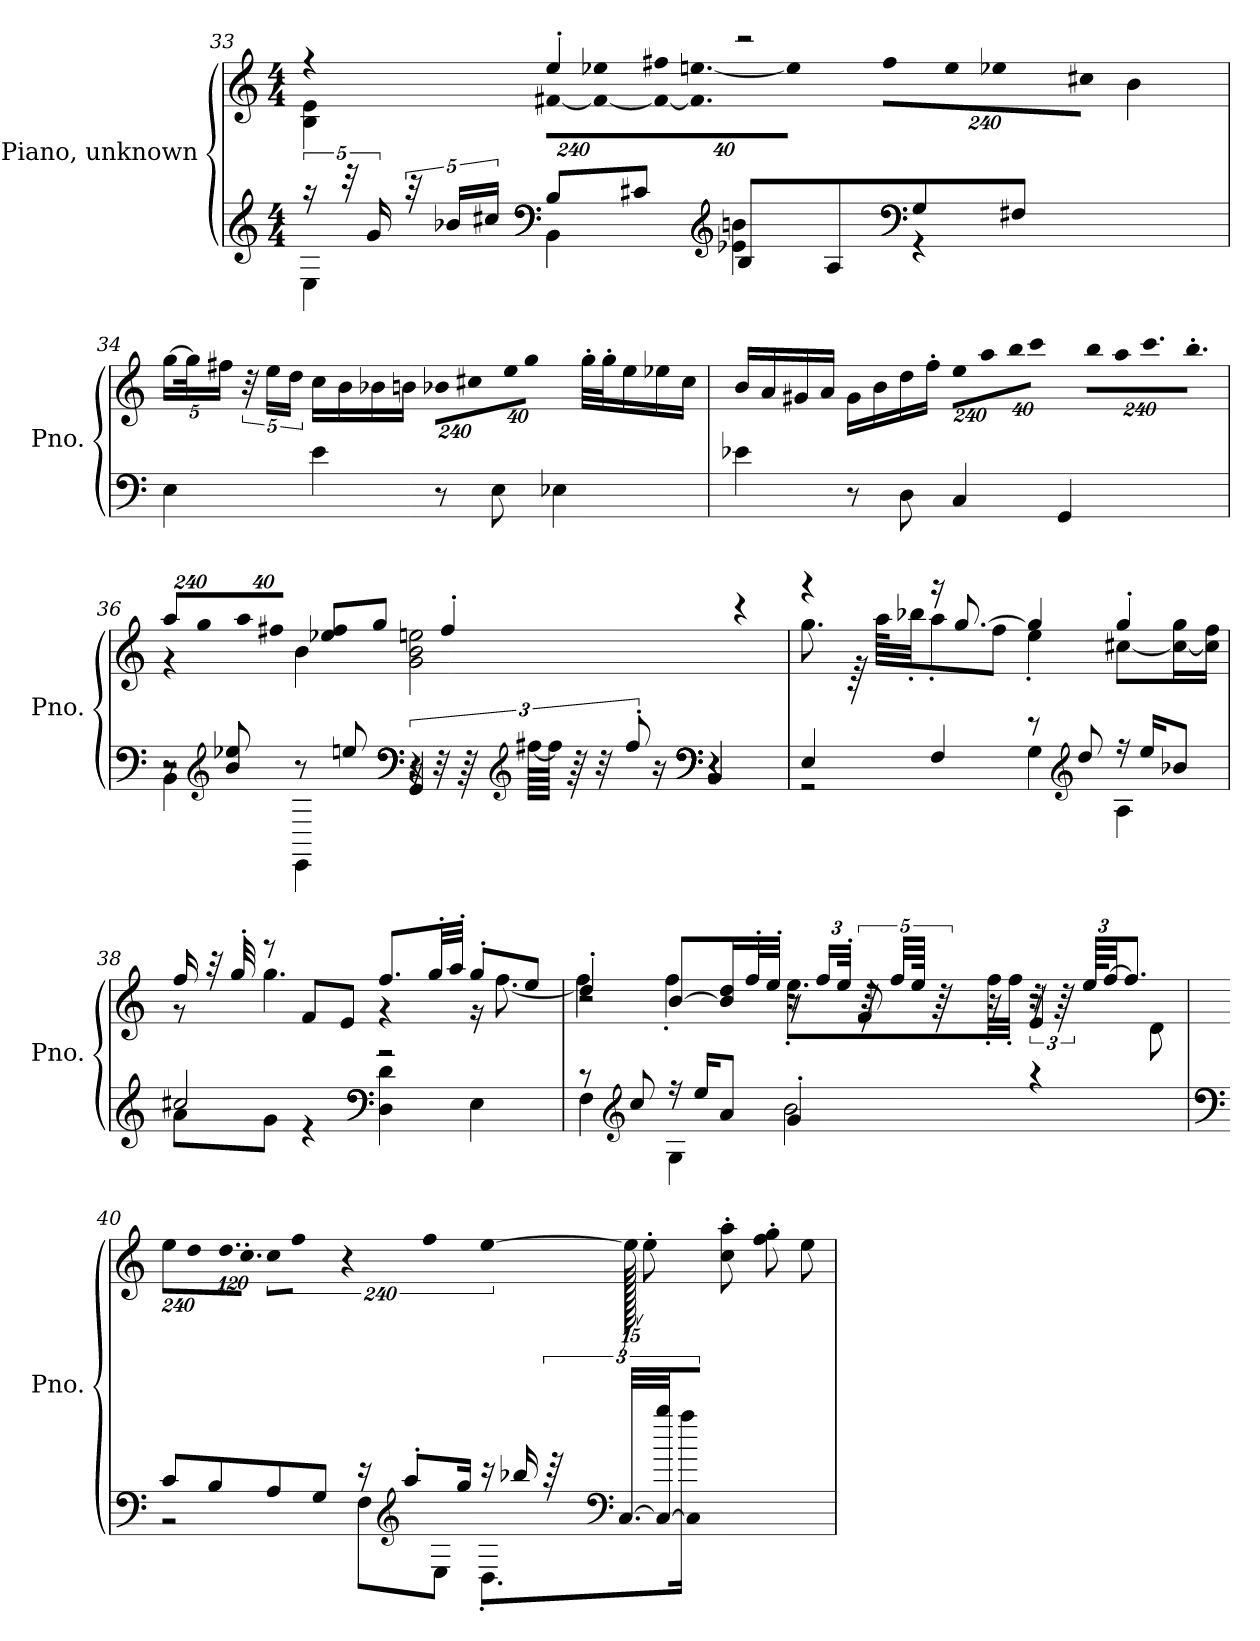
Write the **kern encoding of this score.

**kern	**kern
*part1	*part1
*staff2	*staff1
*I"Piano, unknown	*
*I'Pno.	*
!!LO:LB:g=z
*clefG2	*clefG2
*k[]	*k[]
*M4/4	*M4/4
=33	=33
*^	*^
20r	4E\	4r	4B\ 4e\
40r	.	.	.
20g/	.	.	.
40r	.	.	.
20b-X/LL	.	.	.
20cc#X/JJ	.	.	.
*clefF4	*	*	*
*	*	*	*Xbrackettup
!	!	!	!LO:N:vis=16
8B/L	4BB\	4ee'/	[1920%137f#X\LL
!	!	!	!LO:N:vis=16
.	.	.	1920%137f#\_ 1920%137ee-X\
8c#X/J	.	.	.
!	!	!	!LO:N:vis=32
.	.	.	640%23f#\_ 640%23ff#X\L
!	!	!	!LO:N:vis=32.
.	.	.	1920%103f#\] [1920%103een\
!	!	!	!LO:N:vis=64
.	.	.	960%17ee\JJJk]
*clefG2	*	*	*
!	!	!	!LO:N:vis=16
8B/L	4e-X\ 4bn\	2r	1920%137ff#\LL
!	!	!	!LO:N:vis=16
.	.	.	1920%137ee\
8A/	.	.	.
!	!	!	!LO:N:vis=32
.	.	.	640%23ee-X\K
!	!	!	!LO:N:vis=16
.	.	.	1920%137cc#X\JJ
*clefF4	*	*	*
8G/	4r	.	4b\
8F#X/J	.	.	.
*v	*v	*	*
*	*v	*v
!!LO:LB:g=z
=34	=34
*	*brackettup
4E\	[20gg\LL
.	40gg\K]
.	20ff#X\JJ
.	40r
.	20ee\LL
.	20dd\JJ
4e\	16cc\LL
.	16b\
.	16b-X\
.	16bn\JJ
*	*Xbrackettup
!	!LO:N:vis=16
8r	1920%137b-X\LL
!	!LO:N:vis=16
.	1920%137cc#X\
8E\	.
!	!LO:N:vis=32
.	640%23ee\K
!	!LO:N:vis=16
.	1920%137gg\JJ
4E-X\	32gg'\LLL
.	32gg'\J
.	16ee\
.	16ee-X\
.	16cc#\JJ
=35	=35
4e-X\	16b/LL
.	16a/
.	16g#X/
.	16a/JJ
8r	16g#\LL
.	16b\
8D\	16dd\
.	16ff'\JJ
!	!LO:N:vis=16
4C/	1920%137ee\LL
!	!LO:N:vis=16
.	1920%137aa\
!	!LO:N:vis=32
.	640%23bb\K
!	!LO:N:vis=16
.	1920%137ccc\JJ
!	!LO:N:vis=16
4GG/	1920%137bb\LL
!	!LO:N:vis=16
.	1920%137aa\
!	!LO:N:vis=32.
.	1920%103ccc\L
!	!LO:N:vis=32.
.	1920%103bb'\JJJ
!!LO:LB:g=z
=36	=36
*^	*
*	*^	*
!	!	!	!LO:N:vis=16
*	*	*	*^
8r	4BB\	2r	1920%137aa/LL	4r
!	!	!	!LO:N:vis=16	!
.	.	.	1920%137gg/	.
*clefG2	*	*	*	*
8b/ 8ee-X/	.	.	.	.
!	!	!	!LO:N:vis=32	!
.	.	.	640%23aa/K	.
!	!	!	!LO:N:vis=16	!
.	.	.	1920%137ff#X/JJ	.
8r	4EE\	.	8ee-X/ 8ff#/L	4b\
8een/	.	.	8gg/J	.
*clefF4	*	*	*	*
6r	16r	4GG/	4ff#'/	2g\ 2b\ 2een\
.	32r	.	.	.
.	64r	.	.	.
*clefG2	*	*	*	*
.	[64ff#X\LLLL	.	.	.
.	64ff#\JJJJ]	.	.	.
.	64r	.	.	.
.	32r	.	.	.
12ff#'/	.	.	.	.
.	16r	.	.	.
*clefF4	*	*	*	*
4BB/	4r	4r	4r	.
*	*v	*v	*	*
!!LO:LB:g=z	!!
=37	=37	=37	=37
4E/	2r	4r	8.gg\
.	.	.	64r
.	.	.	64aa\KLLL
.	.	.	32bb-X'\JJ
4F/	.	16r	8aa'\
.	.	[8.gg/	.
.	.	.	8ff\J
8r	4G\	4gg/]	4ee'\
*clefG2	*	*	*
8dd/	.	.	.
16r	4A\	4gg'/	[8cc#X\L
16ee/KL	.	.	.
8b-X/J	.	.	16cc#\_ 16gg\L
.	.	.	16cc#\] 16ff\JJ
=38	=38	=38	=38
2cc#X/	8a\L	16ff/	8r
.	.	32r	.
.	.	32gg'/	.
.	8g\J	8r	4.gg\
.	4r	8f/L	.
.	.	8e/J	.
*clefF4	*	*	*
2r	4D\ 4d\	8.ff/L	4r
.	.	32gg'/LL	.
.	.	32aa'/JJJ	.
.	4E\	8gg'/L	16r
.	.	.	[8.ff\
.	.	8ee/J	.
!!LO:LB:g=z
=39	=39	=39	=39
*	*	*	*^
8r	4F\	4dd'/	4ff\]	2r
*clefG2	*	*	*	*
8cc/	.	.	.	.
16r	4G\	[8b/L	4ff'\	.
16ee/KL	.	.	.	.
8a/J	.	16b/] 16dd/L	.	.
.	.	32ff'/L	.	.
.	.	32ee'/JJJ	.	.
4g'/	2b\	16r	8.ee'\L	8r
.	.	24ff/LL	.	.
.	.	48ee'/JJk	.	.
*	*	*brackettup	*	*
.	.	80r	.	8f/
.	.	40ff/LLL	.	.
.	.	80ee/JJJk	.	.
.	.	80r	.	.
.	.	16r	32ff'\LL	.
.	.	.	32ff'\JJJ	.
4r	.	48r	8r	4e/
.	.	96r	.	.
.	.	96ee/KLLL	.	.
.	.	[48ff/JJ	.	.
.	.	8.ff/J]	.	.
.	.	.	8d\	.
*	*	*v	*v	*v
!!LO:PB:g=z
=40	=40	=40
*clefF4	*	*
*	*	*Xbrackettup
*	*	*^
!	!	!LO:N:vis=16	!
*	*	*v	*v
8c/L	2r	1920%137ee\LL
!	!	!LO:N:vis=16
.	.	1920%137dd\
8B/	.	.
!	!	!LO:N:vis=32.
.	.	1920%103dd\L
!	!	!LO:N:vis=32.
.	.	1920%103cc'\JJJ
*	*	*brackettup
!	!	!LO:N:vis=16
8A/	.	1920%137cc\LL
!	!	!LO:N:vis=32
.	.	640%23ff\JJk
!	!	!LO:N:vis=32
.	.	640%23r
8G/J	.	.
!	!	!LO:N:vis=32
.	.	640%23ff\KLL
.	.	[240%17ee\J
16r	8F\L	1920ee\]
.	.	8ee'\L
*clefG2	*	*
8aa'/L	.	.
.	8E\J	.
.	.	8cc\' 8aa\'
16gg/Jk	.	.
16r	8.D'\L	.
.	.	8ff\' 8gg\'
16bb-X/	.	.
96r	.	.
.	.	8ee\J
*clefF4	*	*
[48.C/LLL	.	.
48C/_ 48bb-/J	.	.
16C/JJ]	16aa\Jk	.
1920ryy	1920ryy	.
*v	*v	*
=	=
*-	*-
